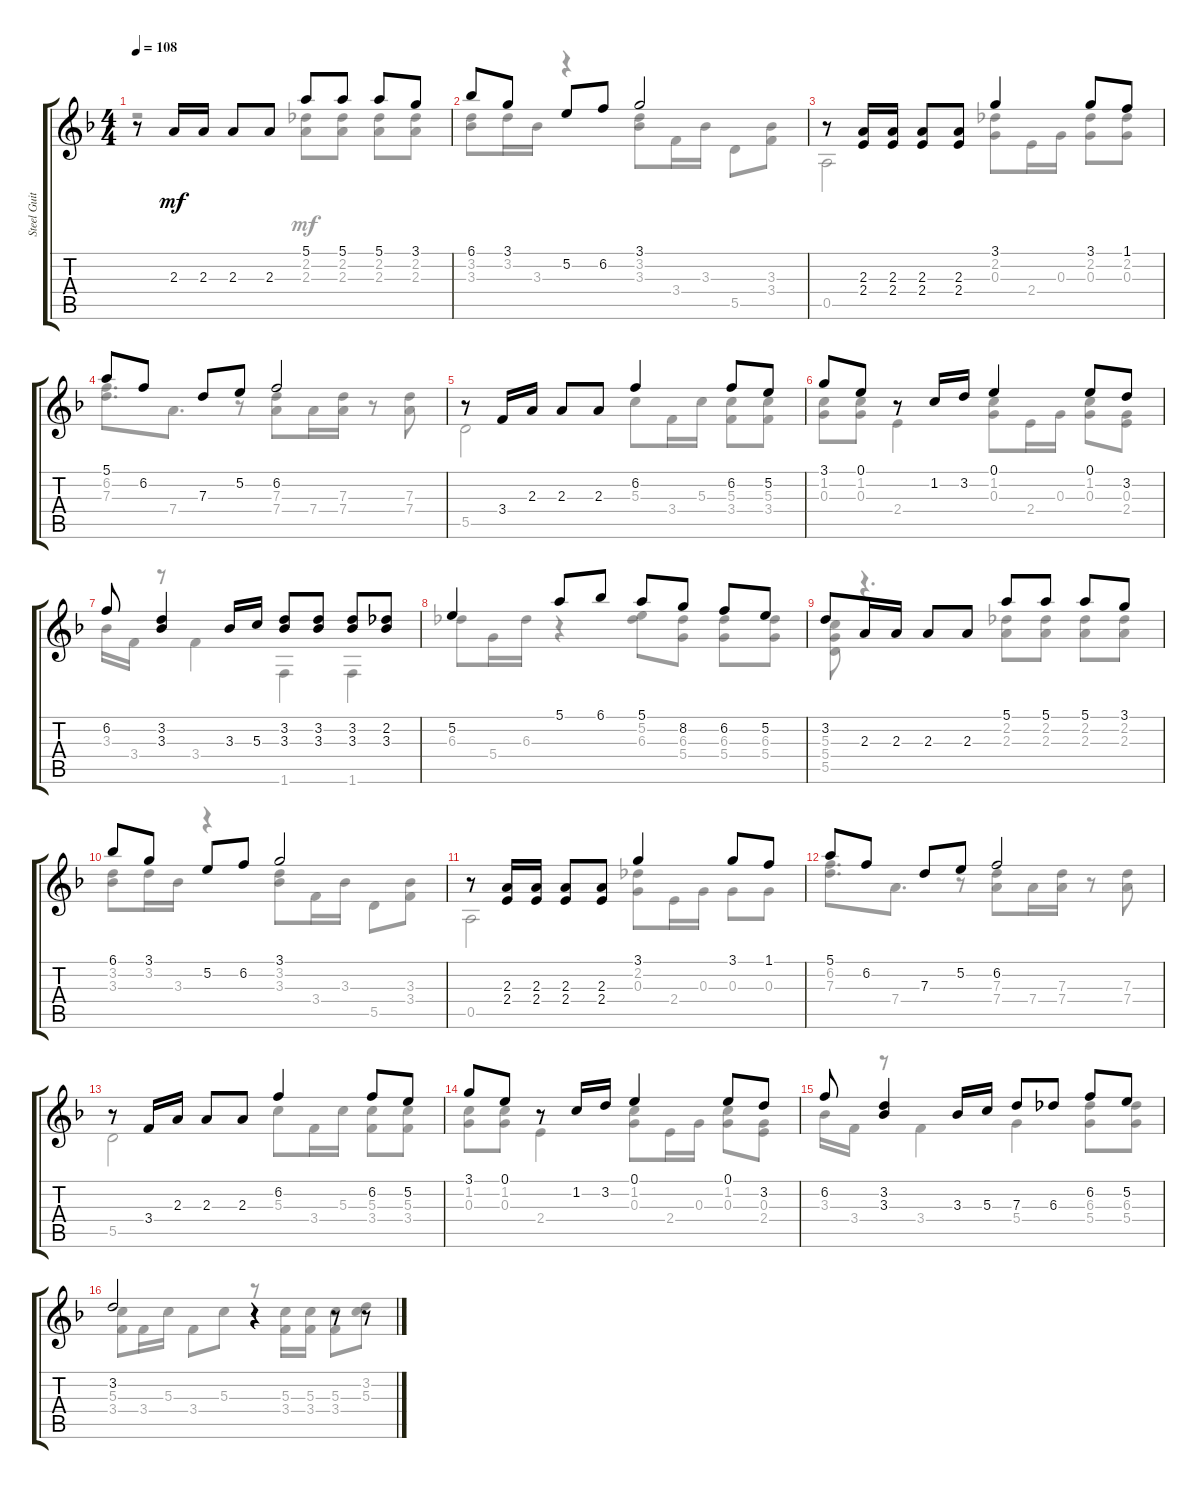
\track ("Steel Guitar" "Steel Guit") {instrument acousticguitarsteel}
\staff {score tabs}
\tuning (E4 B3 G3 D3 A2 E2) {hide}
\voice
\ts (4 4)
\tempo 108
\clef g2
\ks f
r.8{dy mf instrument acousticguitarsteel} 2.3.16 2.3.16 2.3.8 2.3.8 5.1.8 5.1.8 5.1.8 3.1.8 |
6.1.8 3.1.8 5.2.8 6.2.8 3.1.2 |
r.8 (2.3 2.4).16 (2.3 2.4).16 (2.3 2.4).8 (2.3 2.4).8 3.1.4 3.1.8 1.1.8 |
5.1.8 6.2.8 7.3.8 5.2.8 6.2.2 |
r.8 3.4.16 2.3.16 2.3.8 2.3.8 6.2.4 6.2.8 5.2.8 |
3.1.8 0.1.8 r.8 1.2.16 3.2.16 0.1.4 0.1.8 3.2.8 |
6.2.8 (3.2 3.3).4 3.3.16 5.3.16 (3.2 3.3).8 (3.2 3.3).8 (3.2 3.3).8 (2.2 3.3).8 |
5.2.4 5.1.8 6.1.8 5.1.8 8.2.8 6.2.8 5.2.8 |
3.2.8 2.3.16 2.3.16 2.3.8 2.3.8 5.1.8 5.1.8 5.1.8 3.1.8 |
6.1.8 3.1.8 5.2.8 6.2.8 3.1.2 |
r.8 (2.3 2.4).16 (2.3 2.4).16 (2.3 2.4).8 (2.3 2.4).8 3.1.4 3.1.8 1.1.8 |
5.1.8 6.2.8 7.3.8 5.2.8 6.2.2 |
r.8 3.4.16 2.3.16 2.3.8 2.3.8 6.2.4 6.2.8 5.2.8 |
3.1.8 0.1.8 r.8 1.2.16 3.2.16 0.1.4 0.1.8 3.2.8 |
6.2.8 (3.2 3.3).4 3.3.16 5.3.16 7.3.8 6.3.8 6.2.8 5.2.8 |
3.2.2 r.4 r.8 r.8
\voice
\clef g2
\ottava regular
\simile none
\ks f
r.2{dy mf} (2.2 2.3).8 (2.2 2.3).8 (2.2 2.3).8 (2.2 2.3).8 |
(3.2 3.3).8 3.2.16 3.3.16 r.4 (3.2 3.3).8 3.4.16 3.3.16 5.5.8 (3.3 3.4).8 |
0.5.2 (2.2 0.3).8 2.4.16 0.3.16 (2.2 0.3).8 (2.2 0.3).8 |
(6.2 7.3).8{d} 7.4.8{d} r.8 (7.3 7.4).8 7.4.16 (7.3 7.4).16 r.8 (7.3 7.4).8 |
5.5.2 5.3.8 3.4.16 5.3.16 (5.3 3.4).8 (5.3 3.4).8 |
(1.2 0.3).8 (1.2 0.3).8 2.4.4 (1.2 0.3).8 2.4.16 0.3.16 (1.2 0.3).8 (0.3 2.4).8 |
3.3.16 3.4.16 r.8 3.4.4 1.6.4 1.6.4 |
6.3.8 5.4.16 6.3.16 r.4 (5.2 6.3).8 (6.3 5.4).8 (6.3 5.4).8 (6.3 5.4).8 |
(5.3 5.4 5.5).8 r.4{d} (2.2 2.3).8 (2.2 2.3).8 (2.2 2.3).8 (2.2 2.3).8 |
(3.2 3.3).8 3.2.16 3.3.16 r.4 (3.2 3.3).8 3.4.16 3.3.16 5.5.8 (3.3 3.4).8 |
0.5.2 (2.2 0.3).8 2.4.16 0.3.16 0.3.8 0.3.8 |
(6.2 7.3).8{d} 7.4.8{d} r.8 (7.3 7.4).8 7.4.16 (7.3 7.4).16 r.8 (7.3 7.4).8 |
5.5.2 5.3.8 3.4.16 5.3.16 (5.3 3.4).8 (5.3 3.4).8 |
(1.2 0.3).8 (1.2 0.3).8 2.4.4 (1.2 0.3).8 2.4.16 0.3.16 (1.2 0.3).8 (0.3 2.4).8 |
3.3.16 3.4.16 r.8 3.4.4 5.4.4 (6.3 5.4).8 (6.3 5.4).8 |
(5.3 3.4).8 3.4.16 5.3.16 3.4.8 5.3.8 r.8 (5.3 3.4).16 (5.3 3.4).16 (5.3 3.4).8 (3.2 5.3).8
